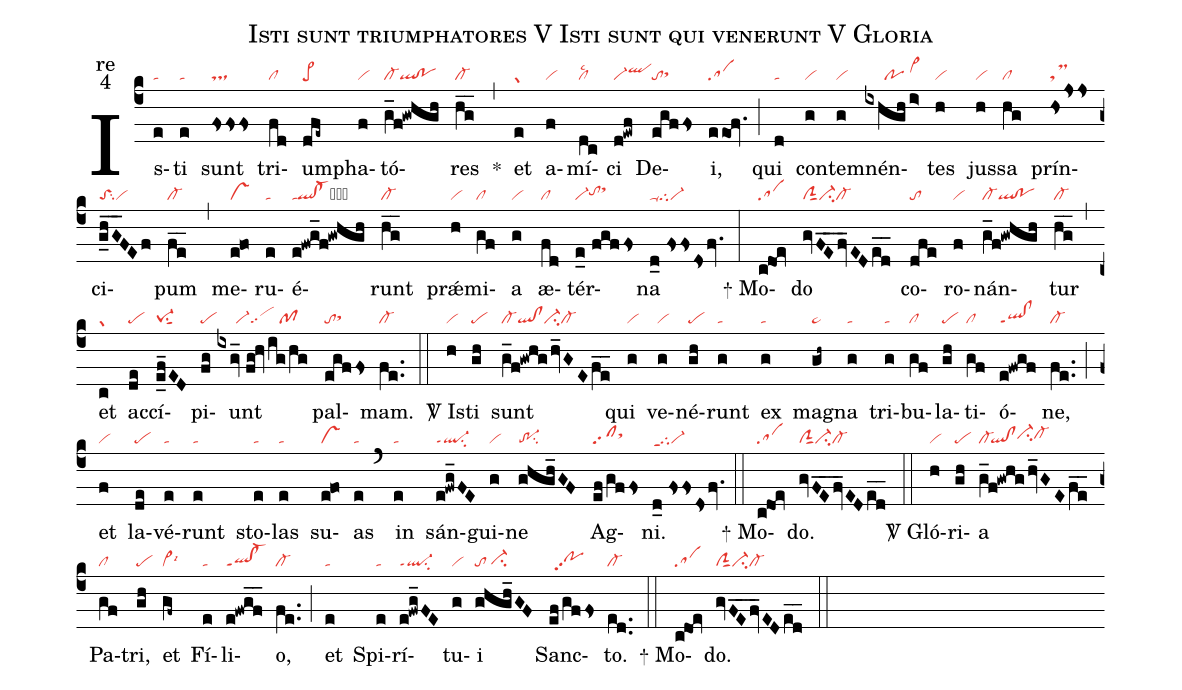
name:Isti sunt triumphatores V Isti sunt qui venerunt V Gloria;
office-part:re;
mode:4;
nabc-lines:1;
%%
(c4) Is(e|ta)ti(e|ta) sunt(fsss|ts)
tri(fd|cl)um(dfe~|pe>)pha(f|vi)tó(g_f!gwhgh|cl-ql!po)res(hg__|cl-) <sp>*</sp>(,)
et(e|gr) a(f|vi)mí(dc|cllsc2)ci(d!ewf|vi-qlhi) De(egffs|tosthh)i,(eeof.|sa) (;)
qui(d|ta) con(g|vi)tem(g|vi)nén(ixhgh/i>|//////po/vi>hi)tes(h|vi)
jus(h|vi)sa(hg|cl) prín(hsjsjs|tsM)ci(g_hG__FEf|toSsu2vi)pum(fe__|cl-) (,)
me(e@fo|vs)ru(e|ta)é(e!fwg_f!gwhgh|taql!cl-qlhh!po)runt(hg__|cl-)
prǽ(h|vi)mi(gf|cl)a(g|vi) æ(fd|cl)tér(e_0//fgffs|vi-tohhsthj)na(d_0//fsfsdsfv.|tgppu1vi-) (:)

<sp>+</sp> Mo(c@doe|sa)do(gvFE__fv_EDed__|clSsut1ci-cl-)
co(dfe|to)ro(f|vi)nán(g_f!gwhgh|cl-ql!po)tur(hg__|cl-) (,)
et(c|gr) ac(de|pe)cí(e_f_ED|pe-1su1sut1)pi(fg|pe)unt(ixgv_//fg!hv/ig/hg|//////vi-sc/pf)
pal(egffs|tosthh)mam.(fe..|cl-) (::)

<sp>V/</sp> Is(h|vi)ti(gh|pe) sunt(g_f!gwhghv_GEfe__|cl-ql!clci-cl-)
qui(g|vi) ve(g|vi)né(gh|pe)runt(g|ta) ex(g|ta) mag(gh~|pe~)na(g|ta)
tri(g|ta)bu(gf|cl)la(gh|pe)ti(gf|cl)ó(e!fwgf|ql!clppt1)ne,(fe..|cl-) (;)
et(f|vi) la(de|pe)vé(e|ta)runt(e|ta) sto(e|ta)las(e|ta) su(e@fo|vs)as(e|ta) (`)
in(e|ta) sán(e!fwg_FE|ql-ppt1su2)gui(g|vi)ne(ghgh_GF|tr-1su2)
Ag(ef/gffs|clpp2sthi)ni.(d_0//fsfsdsfv.|tgppt1vi-) (::)

<sp>+</sp> Mo(c@doe|sa)do.(gvFE__fv_EDed__|clSsut1ci-cl-) (::)

<sp>V/</sp> Gló(h|vi)ri(gh|pe)a(g_f!gwhg/hv_GEfe__|cl-`ql!clci-hhcl-hh)
Pa(gf|cl)tri,(gh|pe) et(gf~|vi>lsi6)
Fí(e|ta)li(e!fwgf__|ql!cl-ppt1)o,(fe..|cl-) (;)
et(e|ta) Spi(e|ta)rí(e!fwg_FE|ql-ppt1su2)tu(g|vi)i(ghgh_GF|to/ci-hg)
Sanc(ef/gffs|//pohhpp2)to.(ed..|cl-) (::)

<sp>+</sp> Mo(c@doe|sa)do.(gvFE__fv_EDed__|clSsut1ci-cl-) (::)
